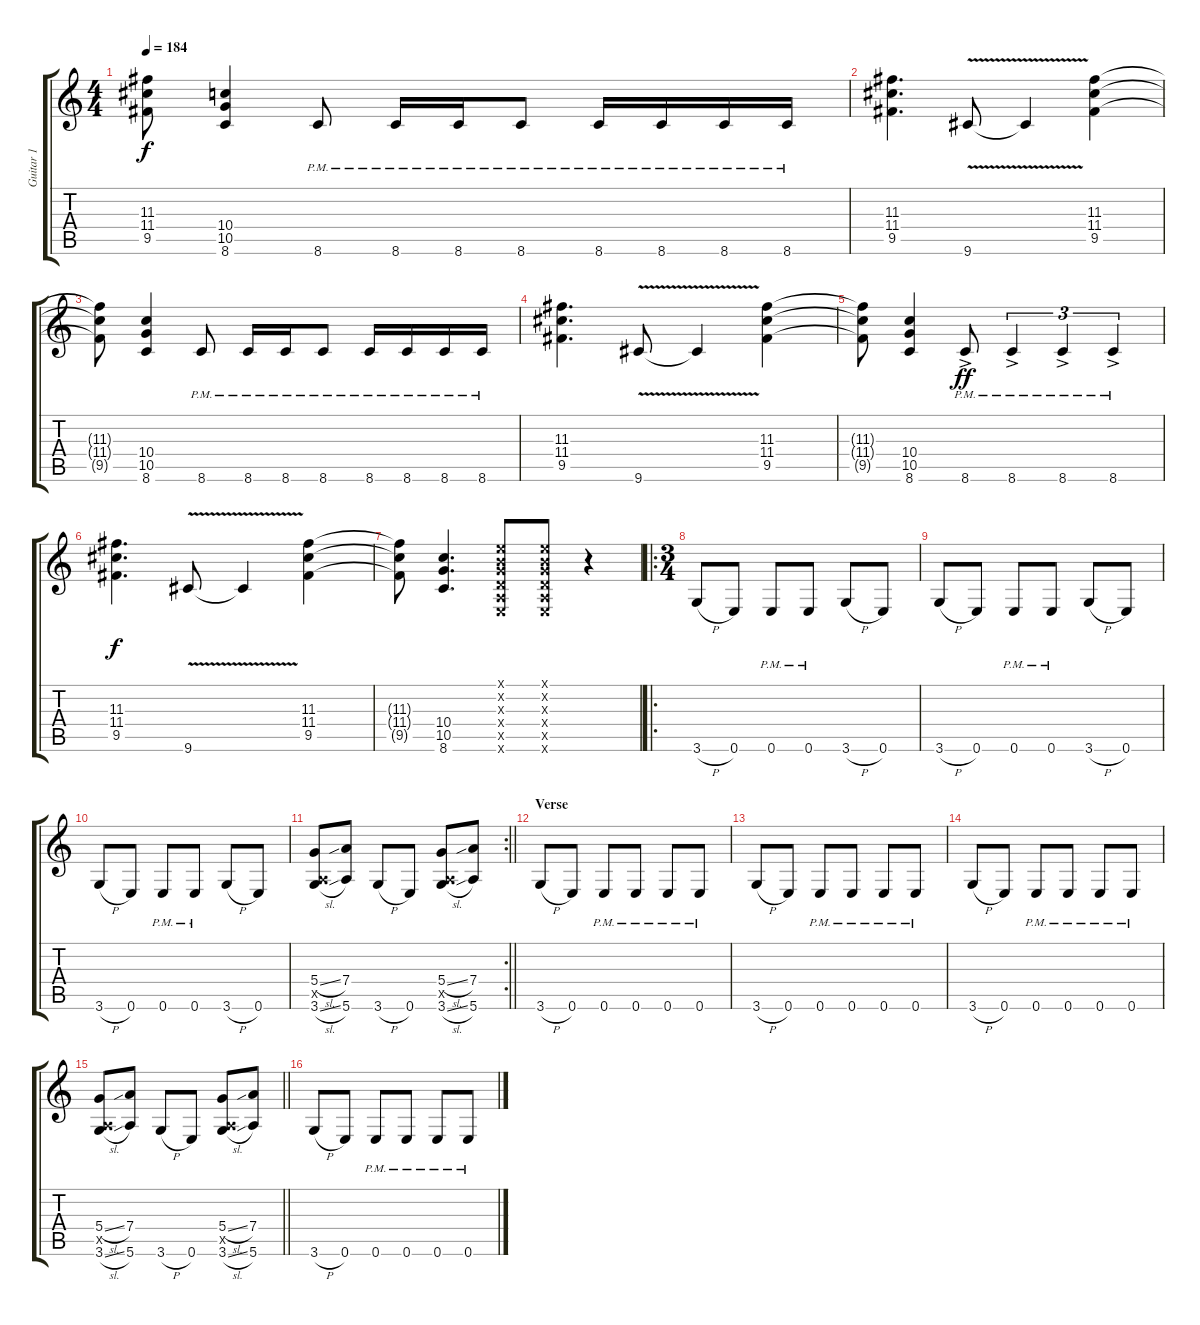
\track ("Guitar 1" "Guitar 1") {instrument distortionguitar}
\staff {score tabs}
\tuning (E4 B3 G3 D3 A2 E2) {hide}
\ts (4 4)
\tempo 184
\clef g2
\ks c
(11.3{t} 11.4{t} 9.5{t}).8{dy f} (10.4 10.5 8.6).4 8.6{pm}.8{beam split} 8.6{pm}.16 8.6{pm}.16{beam merge} 8.6{pm}.8{beam split} 8.6{pm}.16 8.6{pm}.16{beam merge} 8.6{pm}.16 8.6{pm}.16 |
(11.3 11.4 9.5).4{d} 9.6{v}.8 9.6{t}.4 (11.3 11.4 9.5).4 |
(11.3{t} 11.4{t} 9.5{t}).8 (10.4 10.5 8.6).4 8.6{pm}.8{beam split} 8.6{pm}.16 8.6{pm}.16{beam merge} 8.6{pm}.8{beam split} 8.6{pm}.16 8.6{pm}.16{beam merge} 8.6{pm}.16 8.6{pm}.16 |
(11.3 11.4 9.5).4{d} 9.6{v}.8 9.6{t}.4 (11.3 11.4 9.5).4 |
(11.3{t} 11.4{t} 9.5{t}).8 (10.4 10.5 8.6).4 8.6{ac pm}.8{dy ff} 8.6{ac pm}.4{tu (3 2)} 8.6{ac pm}.4{tu (3 2)} 8.6{ac pm}.4{tu (3 2)} |
(11.3 11.4 9.5).4{d dy f} 9.6{v}.8 9.6{t}.4 (11.3 11.4 9.5).4 |
(11.3{t} 11.4{t} 9.5{t}).8 (10.4 10.5 8.6).4{d} (0.1{x} 0.2{x} 0.3{x} 0.4{x} 0.5{x} 0.6{x}).8 (0.1{x} 0.2{x} 0.3{x} 0.4{x} 0.5{x} 0.6{x}).8 r.4 |
\ro
\ts (3 4)
3.6{h}.8 0.6.8 0.6{pm}.8 0.6{pm}.8 3.6{h}.8 0.6.8 |
3.6{h}.8 0.6.8 0.6{pm}.8 0.6{pm}.8 3.6{h}.8 0.6.8 |
3.6{h}.8 0.6.8 0.6{pm}.8 0.6{pm}.8 3.6{h}.8 0.6.8 |
\rc 2
\barLineRight lightlight
(5.4{sl} 0.5{x} 3.6{sl}).8 (7.4 5.6).8 3.6{h}.8 0.6.8 (5.4{sl} 0.5{x} 3.6{sl}).8 (7.4 5.6).8 |
\section ("" "Verse")
3.6{h}.8 0.6.8 0.6{pm}.8 0.6{pm}.8 0.6{pm}.8 0.6{pm}.8 |
3.6{h}.8 0.6.8 0.6{pm}.8 0.6{pm}.8 0.6{pm}.8 0.6{pm}.8 |
3.6{h}.8 0.6.8 0.6{pm}.8 0.6{pm}.8 0.6{pm}.8 0.6{pm}.8 |
\barLineRight lightlight
(5.4{sl} 0.5{x} 3.6{sl}).8 (7.4 5.6).8 3.6{h}.8 0.6.8 (5.4{sl} 0.5{x} 3.6{sl}).8 (7.4 5.6).8 |
3.6{h}.8 0.6.8 0.6{pm}.8 0.6{pm}.8 0.6{pm}.8 0.6{pm}.8
